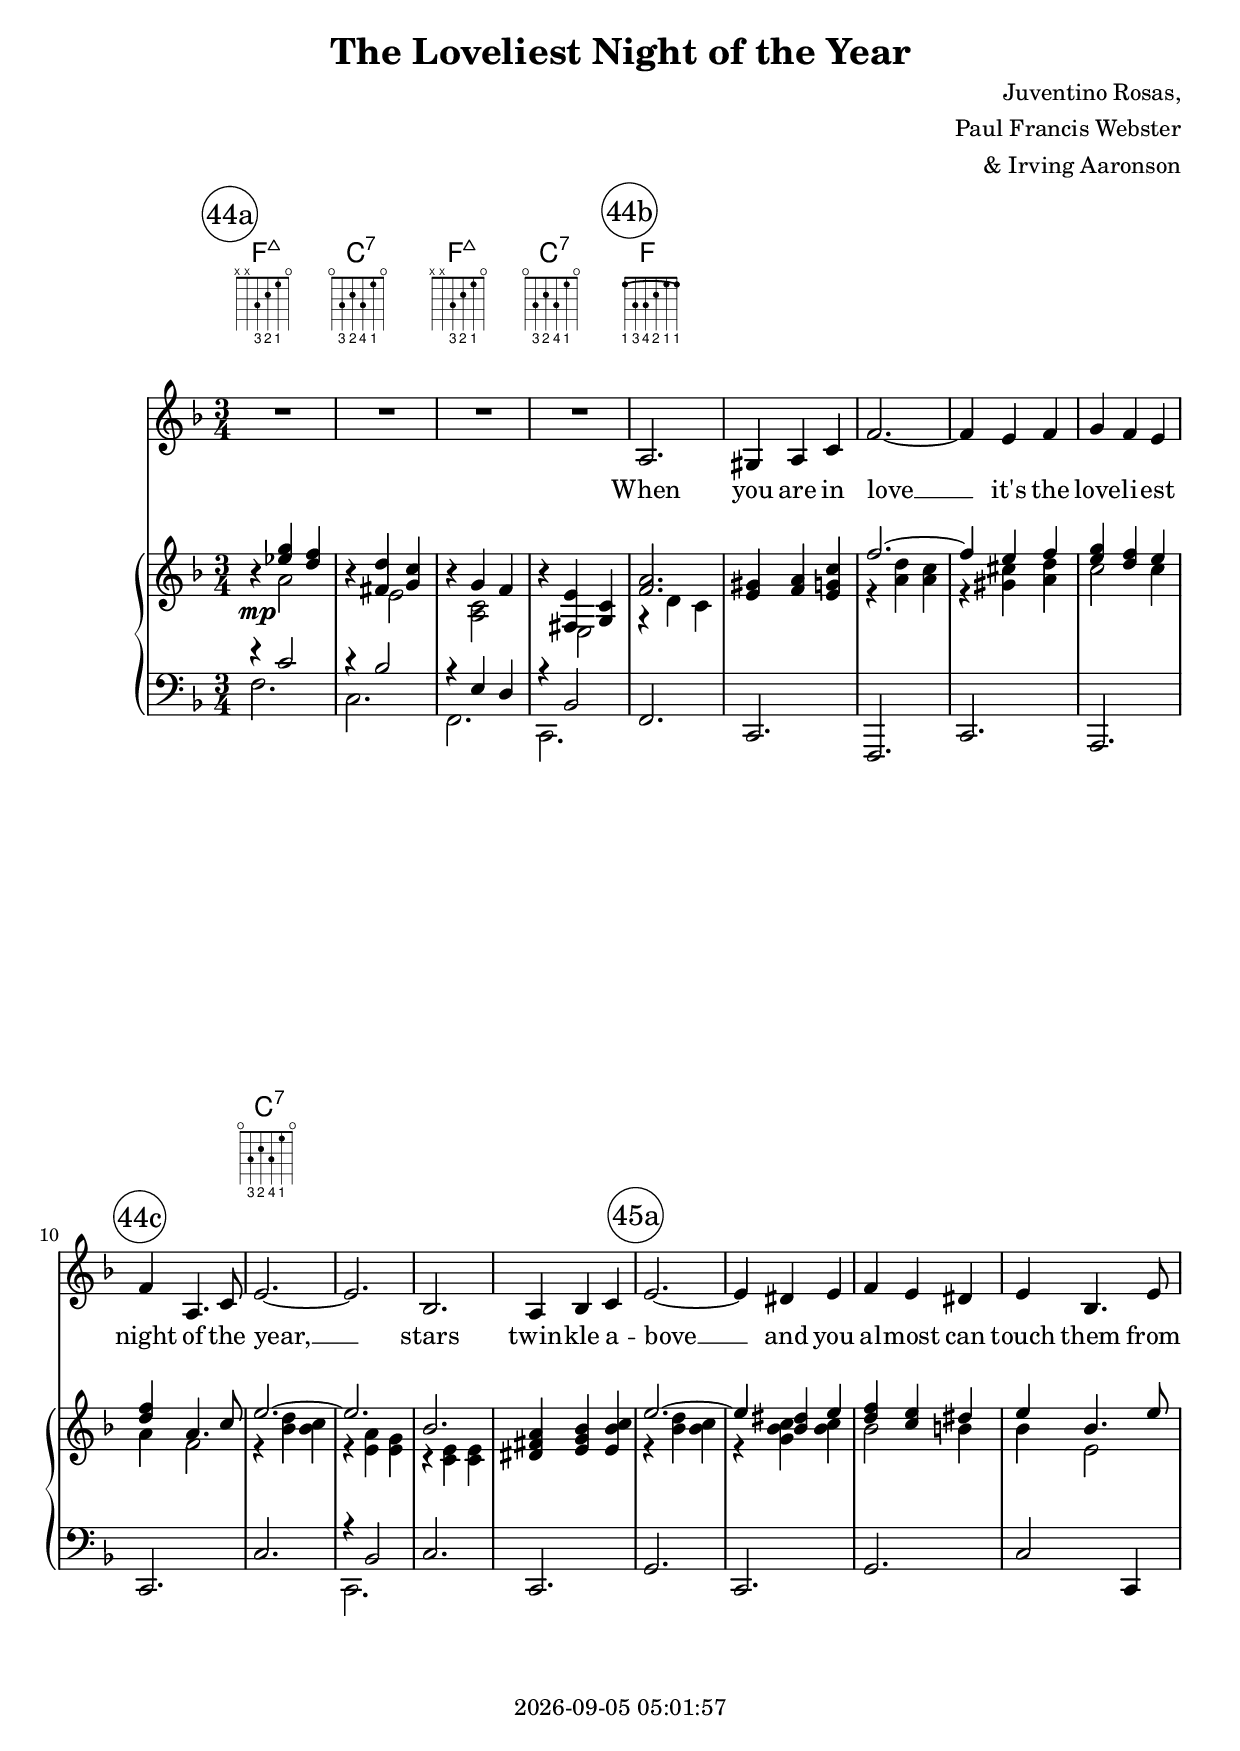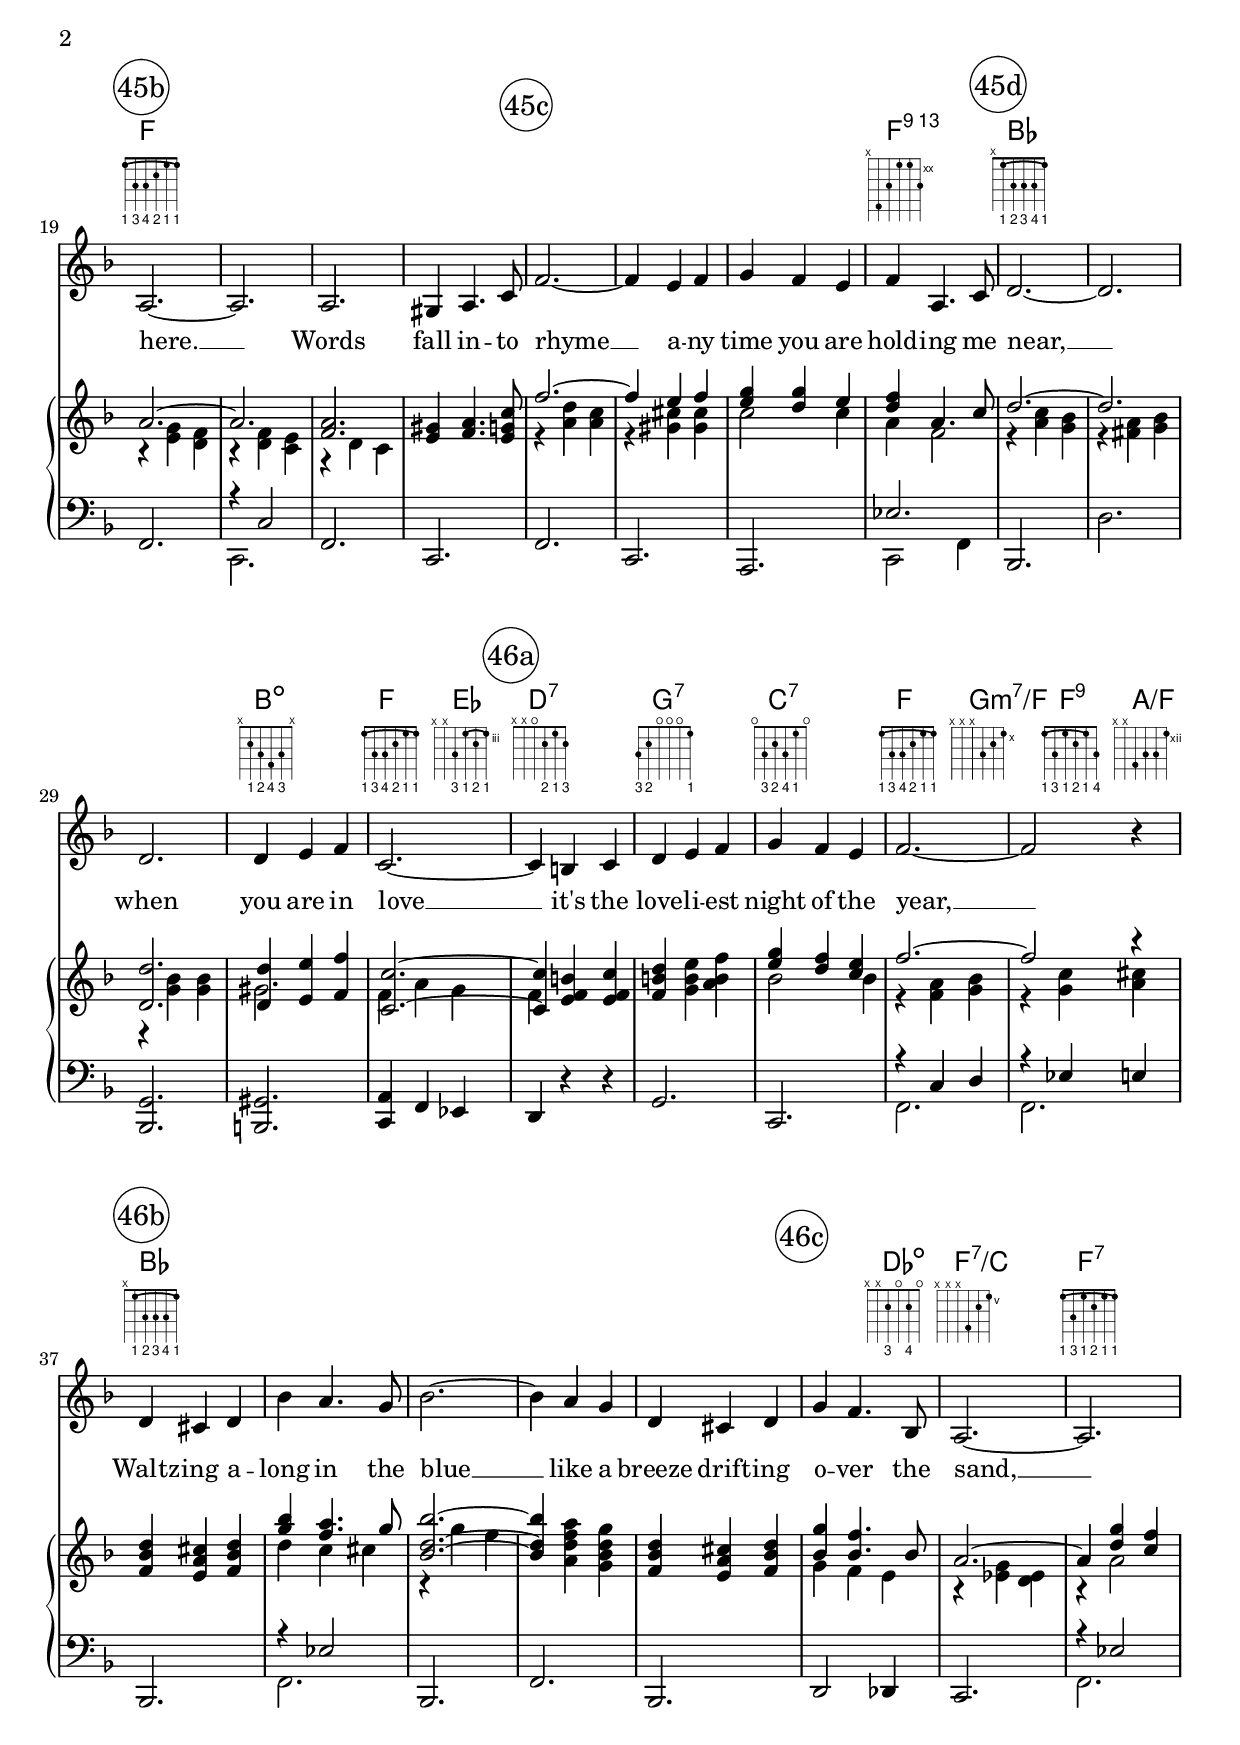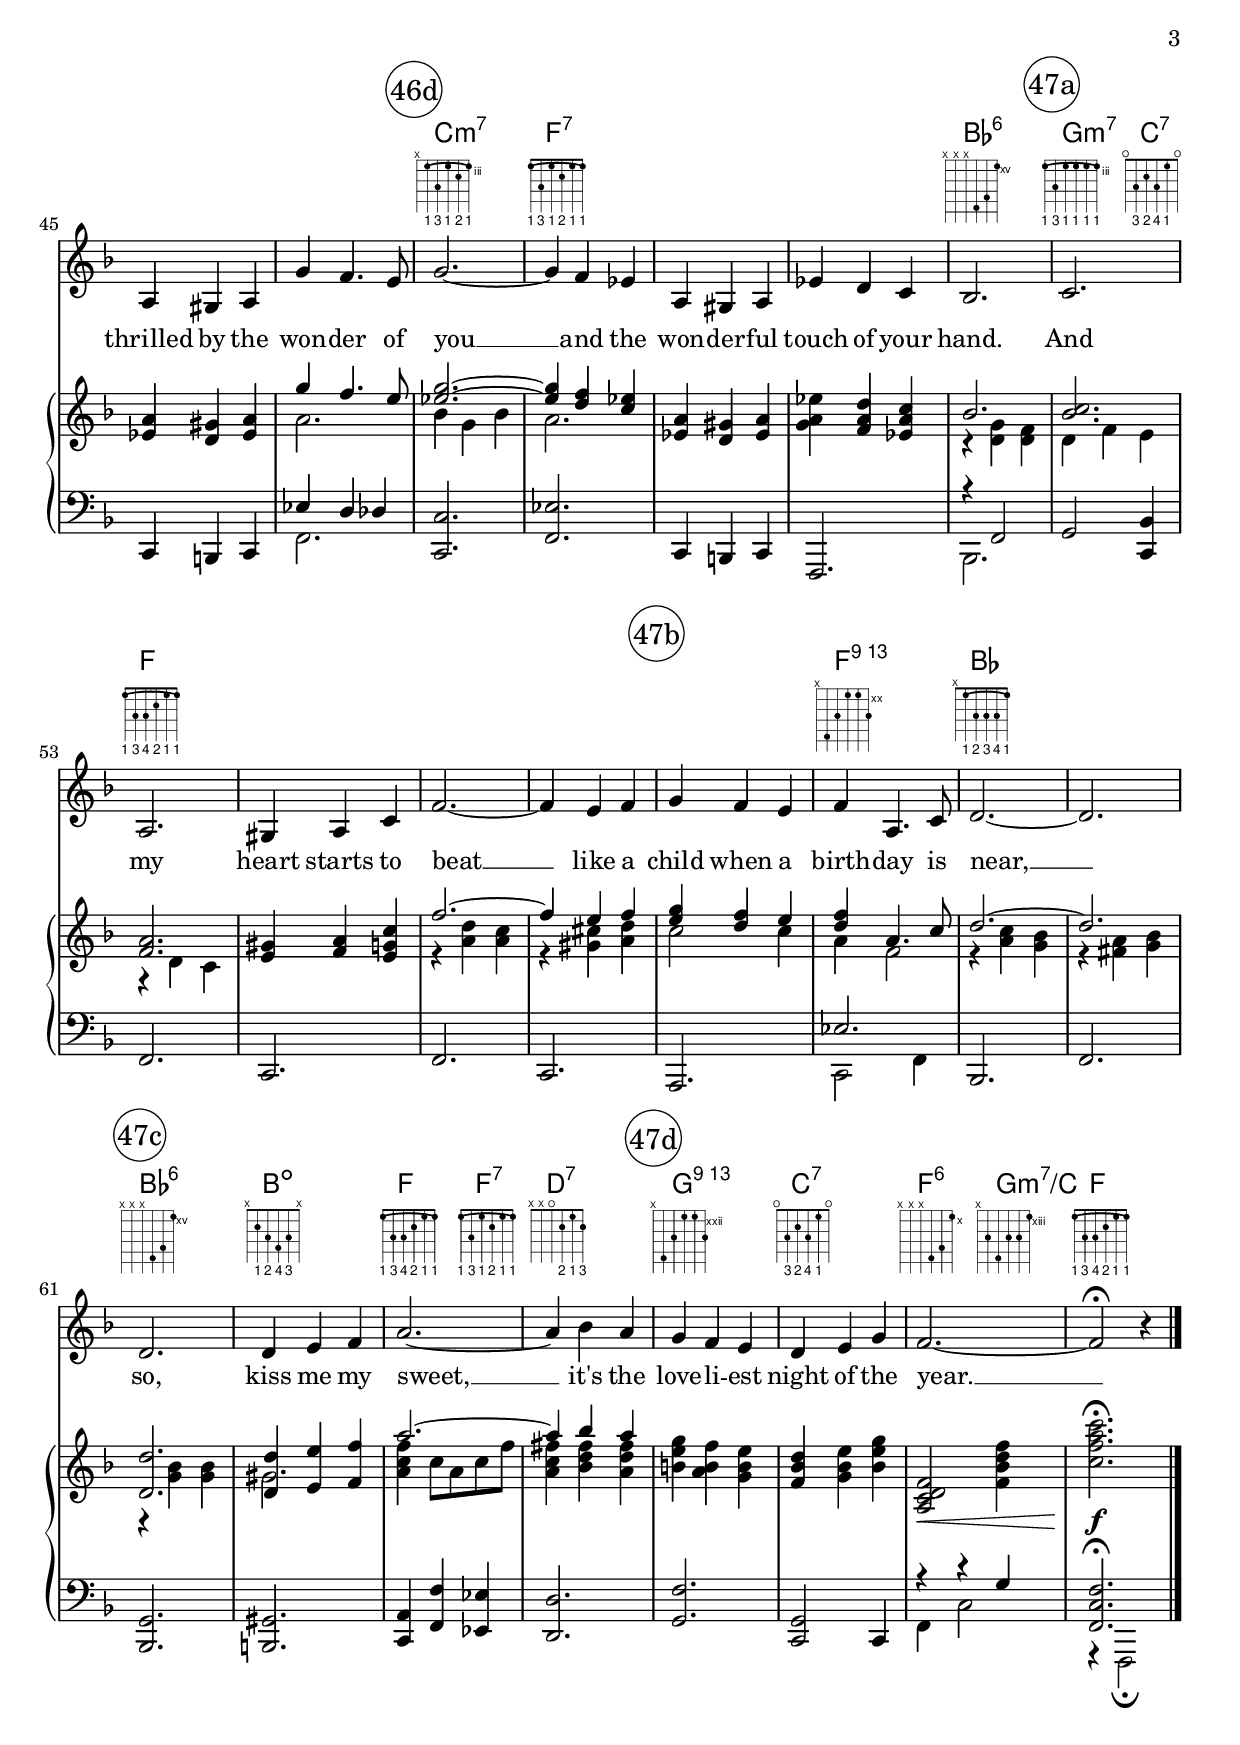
\version "2.20.0"

\include "predefined-guitar-fretboards.ly"

today = #(strftime "%Y-%m-%d %H:%M:%S" (localtime (current-time)))

\header {
% centered at top
%  dedication  = "dedication"
  title       = "The Loveliest Night of the Year"
%  subtitle    = "subtitle"
%  subsubtitle = "subsubtitle"
%  instrument  = "instrument"
  
% arrangement of following lines:
%
%  poet    composer
%  meter   arranger
%  piece       opus

  composer    = \markup { \right-column { \line {Juventino Rosas,}
                                          \line {Paul Francis Webster}
                                          \line {& Irving Aaronson}
                                  }
                        }
%  arranger    = "arranger"
%  opus        = "opus"

%  poet        = "poet"
%  meter       = "meter"
%  piece       = "piece"

% centered at bottom
% tagline     = "tagline" % default lilypond version
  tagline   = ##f
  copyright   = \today
}

% #(set-global-staff-size 16)

global = {
  \key f \major
  \time 3/4
}

TempoTrack = {
  \global
  \tempo 4=96
  \set Score.tempoHideNote = ##t
  s2.*4
}

RehearsalTrack = {
%  \set Score.currentBarNumber = #5
  \mark \markup { \circle "44a" } s2.*4
  \mark \markup { \circle "44b" } s2.*5
  \mark \markup { \circle "44c" } s2.*5
  \mark \markup { \circle "45a" } s2.*4
  \mark \markup { \circle "45b" } s2.*4
  \mark \markup { \circle "45c" } s2.*4
  \mark \markup { \circle "45d" } s2.*5
  \mark \markup { \circle "46a" } s2.*5
  \mark \markup { \circle "46b" } s2.*5
  \mark \markup { \circle "46c" } s2.*5
  \mark \markup { \circle "46d" } s2.*5
  \mark \markup { \circle "47a" } s2.*5
  \mark \markup { \circle "47b" } s2.*4
  \mark \markup { \circle "47c" } s2.*4
  \mark \markup { \circle "47d" } s2.*4
}

ChordTrack = \chordmode {
  f2.:maj7
  c2.:7
  f2.:maj7
  c2.:7
  f2. % 44b
  s2.*5
  c2.:7 % 44c+
  s2.*7
  f2. % 45b
  s2.*6
  f2.:13 % 45c+++
  bes2. % 45d
  s2.*2
  b2.:dim
  f2 ees4
  d2.:7 % 46a
  g2.:7
  c2.:7
  f2 g4:m7/f
  s4 f:9 a/f
  bes2. % 46b
  s2.*4
  s2 des4:dim % 46c
  f2.:7/c
  f2.:7
  s2.*2
  c2.:m7 % 46d
  f2.:7
  s2.*2
  bes2.:6
  g2:m7 c4:7 % 47a
  f2.
  s2.*4
  f2.:13 % 47b+
  bes2.
  s2.
  bes2.:6 % 47c
  b2.:dim
  f2 f4:7
  d2.:7
  g2.:13 % 47d
  c2.:7
  f2:6
  g4:m7/c
  f2.
}

melody = \relative {
  \global
  R2.*4
  a2. % 44b
  gis4 a c
  f2.~
  f4 e f
  g4 f e
  f4 a,4. c8 % 44c
  e2.~
  e2.
  bes2.
  a4 bes c
  e2.~ % 45a
  e4 dis e
  f4 e dis
  e4 bes4. e8
  a,2.~ % 45b
  a2.
  a2.
  gis4 a4. c8
  f2.~ % 45c
  f4 e f
  g4 f e
  f4 a,4. c8
  d2.~ % 45d
  d2.
  d2.
  d4 e f
  c2.~
  c4 b c % 46a
  d4 e f
  g4 f e
  f2.~
  f2 r4
  d4 cis d % 46b
  bes'4 a4. g8
  bes2.~
  bes4 a g
  d4 cis d
  g4 f4. bes,8 % 46c
  a2.~
  a2.
  a4 gis a
  g'4 f4. e8
  g2.~ % 46d
  g4 f ees
  a,4 gis a
  ees'4 d c
  bes2.
  c2. % 47a
  a2.
  gis4 a c
  f2.~
  f4 e f
  g4 f e % 47b
  f4 a,4. c8
  d2.~
  d2.
  d2. % 47c
  d4 e f
  a2.~
  a4 bes a
  g4 f e % 47d
  d4 e g
  f2.~
  f2\fermata r4
  \bar "|."
}

wordsOne = \lyricmode {
  When you are in love __
  it's the love -- li -- est night of the year, __
  stars twin -- kle a -- bove __
  and you al -- most can touch them from here. __
  Words fall in -- to rhyme __
  a -- ny time you are hold -- ing me near, __
  when you are in love __
  it's the love -- li -- est night of the year, __
  Waltz -- ing a -- long in the blue __
  like a breeze drift -- ing o -- ver the sand, __
  thrilled by the won -- der of you __
  and the won -- der -- ful touch of your hand.
  And my heart starts to beat __
  like a child when a birth -- day is near, __
  so, kiss me my sweet, __
  it's the love -- li -- est night of the year. __
}

midiWords = \lyricmode {
  "\nWhen " "you " "are " "in " "love " 
  "\nit's " "the " love li "est " "night " "of " "the " "year, " 
  "\nstars " twin "kle " a "bove " 
  "\nand " "you " al "most " "can " "touch " "them " "from " "here. " 
  "\nWords " "fall " in "to " "rhyme " 
  "\na" "ny " "time " "you " "are " hold "ing " "me " "near, " 
  "\nwhen " "you " "are " "in " "love " 
  "\nit's " "the " love li "est " "night " "of " "the " "year, " 
  "\nWaltz" "ing " a "long " "in " "the " "blue " 
  "\nlike " "a " "breeze " drift "ing " o "ver " "the " "sand, " 
  "\nthrilled " "by " "the " won "der " "of " "you " 
  "\nand " "the " won der "ful " "touch " "of " "your " "hand. "
  "\nAnd " "my " "heart " "starts " "to " "beat " 
  "\nlike " "a " "child " "when " "a " birth "day " "is " "near, " 
  "\nso, " "kiss " "me " "my " "sweet, " 
  "\nit's " "the " love li "est " "night " "of " "the " "year. " 
}

pianoRH = \relative {
  \global
  r4 s2
  r4 s2
  r4 s2
  r4 s2
  s2. % 44b
  <e' gis>4 <f a> <e g c>
  s2.
  s2.
  s2.
  s2. % 44c
  s2.
  s2.
  s2.
  <dis fis a>4 <e g bes> <e bes' c>
  s2. % 45a
  s2.
  s2.
  s2.
  s2. % 45b
  s2.
  s2.
  <e gis>4 <f a>4. <e g c>8
  s2. % 45c
  s2.
  s2.
  s2.
  s2. % 45d
  s2.
  s2.
  s2.
  s2.
  s4 <e f b> <e f c'> % 46a
  <f b d>4 <g b e> <a b f'>
  s2.
  s2.
  s2.
  <f bes d>4 <e a cis> <f bes d> % 46b
  s2.
  s2.
  s4 <a d f a> <g bes d g>
  <f bes d> <e a cis> <f bes d>
  s2. % 46c
  s2.
  s2.
  <ees a>4 <d gis> <ees a> s2.
  s2. % 46d
  s2.
  <ees a>4 <d gis> <ees a>
  <g a ees'>4 <f a d> <ees a c>
  s2.
  s2. % 47a
  s2.
  <e gis>4 <f a> <e g c>
  s2.
  s2.
  s2. % 47b
  s2.
  s2.
  s2.
  s2. % 47c
  s2.
  s2.
  s2.
  <b' e g>4 <a b f'> <g b e> % 47d
  <f bes d>4 <g bes e> <bes e g>
  <a, c d f>2 <f' bes d f>4
  <c' f a c>2.\fermata
  \bar "|."
}

pianoRHone = \relative {
  \global
  \voiceOne
  s4 <ees'' g> <d f>
  s4 <fis, d'> <g c>
  s4 g f
  s4 <fis, e'> <g c>
  <f' a>2. % 44b
  s2.
  f'2.~
  f4 e f
  <e g>4 <d f> e
  <d f>4 a4. c8 % 44c
  e2.~
  e2.
  bes2.
  s2.
  e2.~ % 45a
  e4 <bes dis> e
  <d f>4 <c e> dis
  e4 bes4. e8
  a,2.~ % 45b
  a2.
  <f a>2.
  s2.
  f'2.~ % 45c
  f4 e f
  <e g>4 <d g> e
  <d f>4 a4. c8
  d2.~ % 45d
  d2.
  <d, d'>2.
  <d d'>4 <e e'> <f f'>
  <c c'>2.~
  q4 s2 % 46a
  s2. <e' g>4 <d f> <c e>
  f2.~
  f2 r4
  s2. % 46b
  <g bes>4 <f a>4. g8
  <bes, d bes'>2.~
  q4 s2
  s2.
  <bes g'>4 <bes f'>4. bes8 % 46c
  a2.~
  a4 <d g> <c f>
  s2.
  g'4 f4. e8
  <ees g>2.~ % 46d
  q4 <d f> <c ees>
  s2.
  s2.
  bes2.
  <bes c>2. % 47a
  <f a>2.
  s2.
  f'2.~
  f4 e f
  <e g>4 <d f> e % 47b
  <d f>4 a4. c8
  d2.~
  d2.
  <d, d'>2. % 47c
  <d d'>4 <e e'> <f f'>
  a'2.~
  a4 bes a
  s2.*4
  \bar "|."
}

pianoRHtwo = \relative {
  \global
  \voiceTwo
  s4 a'2
  s4 e2
  s4 <a, c>2
  s4 e2
  r4 d' c % 44b
  s2.
  r4 <a' d> <a c>
  r4 <gis cis> <a d>
  c2 c4
  a4 f2 % 44c
  r4 <bes d> <bes c>
  r4 <e, a> <e g>
  r4 <c e> q
  s2.
  r4 <bes' d> <bes c> % 45a
  r4 <g bes c> <bes c>
  bes2 b4
  bes4 e,2
  r4 <e g> <d f> % 45b
  r4 <d f> <c e>
  r4 d c
  s2.
  r4 <a' d> <a c> % 45c
  r4 <gis cis> q
  c2 c4
  a4 f2
  r4 <a c> <g bes> % 45d
  r4 <fis a> <g bes>
  r4 q q
  gis2.
  f4 a g
  f4 s2 % 46a
  s2.
  bes2 bes4
  r4 <f a> <g bes>
  r4 <g c> <a cis>
  s2. % 46b
  d4 c cis
  r4 g' f
  s2.
  s2.
  g,4 f e % 46c
  r4 <ees g> <ees d>
  r4 a2
  s2.
  a2.
  bes4 g bes % 46d
  a2.
  s2.
  s2.
  r4 <d, g> <d f>
  d4 f e % 47a
  r4 d c
  s2.
  r4 <a' d> <a c>
  r4 <gis cis> <a d>
  c2 c4 % 47b
  a4 f2
  r4 <a c> <g bes>
  r4 <fis a> <g bes>
  r4 <g bes> q % 47c
  gis2.
  <a c f>4 c8 a c f
  <a, c fis>4 <bes d fis> <a d fis>
  s2.*4
  \bar "|."
}

dynamicsPiano = {
  \override DynamicTextSpanner.style = #'none
  s2.\mp
  s2.*65
  s2.\<
  s2.\f
}

pianoLH = \relative {
  \global
  \oneVoice
  s2.*4
  f,2. % 44b
  c2.
  f,2.
  c'2.
  a2.
  c2. % 44c
  c'2.
  s2.
  c2.
  c,2.
  g'2. % 45a
  c,2.
  g'2.
  c2 c,4
  f2. % 45b
  s2.
  f2.
  c2.
  f2. % 45c
  c2.
  a2.
  s2.
  bes2. % 45d
  d'2.
  <bes, g'>2.
  <b gis'>2.
  <c a'>4 f ees
  d4 r r % 46a
  g2.
  c,2.
  s2.
  s2.
  bes2. % 46b
  s2.
  bes2.
  f'2.
  bes,2.
  d2 des4 % 46c
  c2.
  s2.
  c4 b c
  s2.
  <c c'>2. % 46d
  <f ees'>2.
  c4 b c
  f,2.
  s2.
  g'2 <c, bes'>4 % 47a
  f2.
  c2.
  f2.
  c2.
  a2. % 47b
  s2.
  bes2.
  f'2.
  <bes, g'>2. % 47c
  <b gis'>2.
  <c a'>4 <f f'> <ees ees'>
  <d d'>2.
  <g f'>2. % 47d
  <c, g'>2 c4
  s2.
  s2.
  \bar "|."
}

pianoLHone = \relative {
  \global
  \voiceOne
  r4 c'2
  r4 bes2
  r4 e, d
  r4 bes2
  s2.*7
  r4 bes2 % 44c++
  s2.*7
  r4 c2 % 45b+
  s2.*5
  ees2.\arpeggio % 45c+++
  s2.*8
  r4 c d % 46a+++
  r4 ees e
  s2. % 46b
  r4 ees2
  s2.*5
  r4 ees2 % 46c++
  s2.
  ees4 d des
  s2.*4
  r4 f,2 % 46d++++
  s2.*6
  ees'2.\arpeggio % 47b+
  s2.*8
  r4 r g % 47d++
  <f, c' f>2.\fermata
  \bar "|."
}

pianoLHtwo = \relative {
  \global
  \voiceTwo
  f2.
  c2.
  f,2.
  c2.
  s2.*7
  c2. % 44c++
  s2.*7
  c2. % 45b+
  s2.*5
  c2\arpeggio f4 % 45c+++
  s2.*8
  f2. % 46a+++
  f2.
  s2.
  f2. % 46b+
  s2.*5
  f2. % 46c++
  s2.
  f2.
  s2.*4
  bes,2. % 46d++++
  s2.*6
  c2\arpeggio f4 % 47b+
  s2.*8
  f4 c'2 % 47d++
  r4 f,,2\fermata
  \bar "|."
}

\book {
  #(define output-suffix "single")
  \score {
    \unfoldRepeats
    <<
      <<
        \new ChordNames \ChordTrack
        \new FretBoards \ChordTrack
      >>
      <<
        \new ChoirStaff
        <<
          \new Dynamics \TempoTrack
          \new Staff
          <<
            \new Voice \RehearsalTrack
            \new Voice = "melody" \melody
            \new Lyrics \lyricsto "melody" \wordsOne
          >>
        >>
        \new PianoStaff
        <<
          \new Staff
          <<
            \new Voice \pianoRH
            \new Voice \pianoRHone
            \new Voice \pianoRHtwo
          >>
          \new Dynamics \dynamicsPiano
          \new Staff
          <<
            \clef "bass"
            \new Voice \pianoLH
            \new Voice \pianoLHone
            \new Voice \pianoLHtwo
          >>
        >>
      >>
    >>
    \layout {
      indent = 1.5\cm
      \context {
        \Staff \RemoveAllEmptyStaves
      }
    }
  }
}

\book {
  #(define output-suffix "midi")
  \score {
    \unfoldRepeats
    <<
      <<
        \new ChordNames \ChordTrack
      >>
      <<
        \new ChoirStaff
        <<
          \new Dynamics \TempoTrack
          \new Staff
          <<
            \new Voice = "melody" \melody
            \new Lyrics \lyricsto "melody" { \midiWords }
          >>
        >>
        \new PianoStaff
        <<
          \new Staff
          <<
            \new Voice \pianoRH
            \new Voice \pianoRHone
            \new Voice \pianoRHtwo
          >>
          \new Dynamics \dynamicsPiano
          \new Staff
          <<
            \clef "bass"
            \new Voice \pianoLH
            \new Voice \pianoLHone
            \new Voice \pianoLHtwo
          >>
        >>
      >>
    >>
    \midi {}
  }
}
